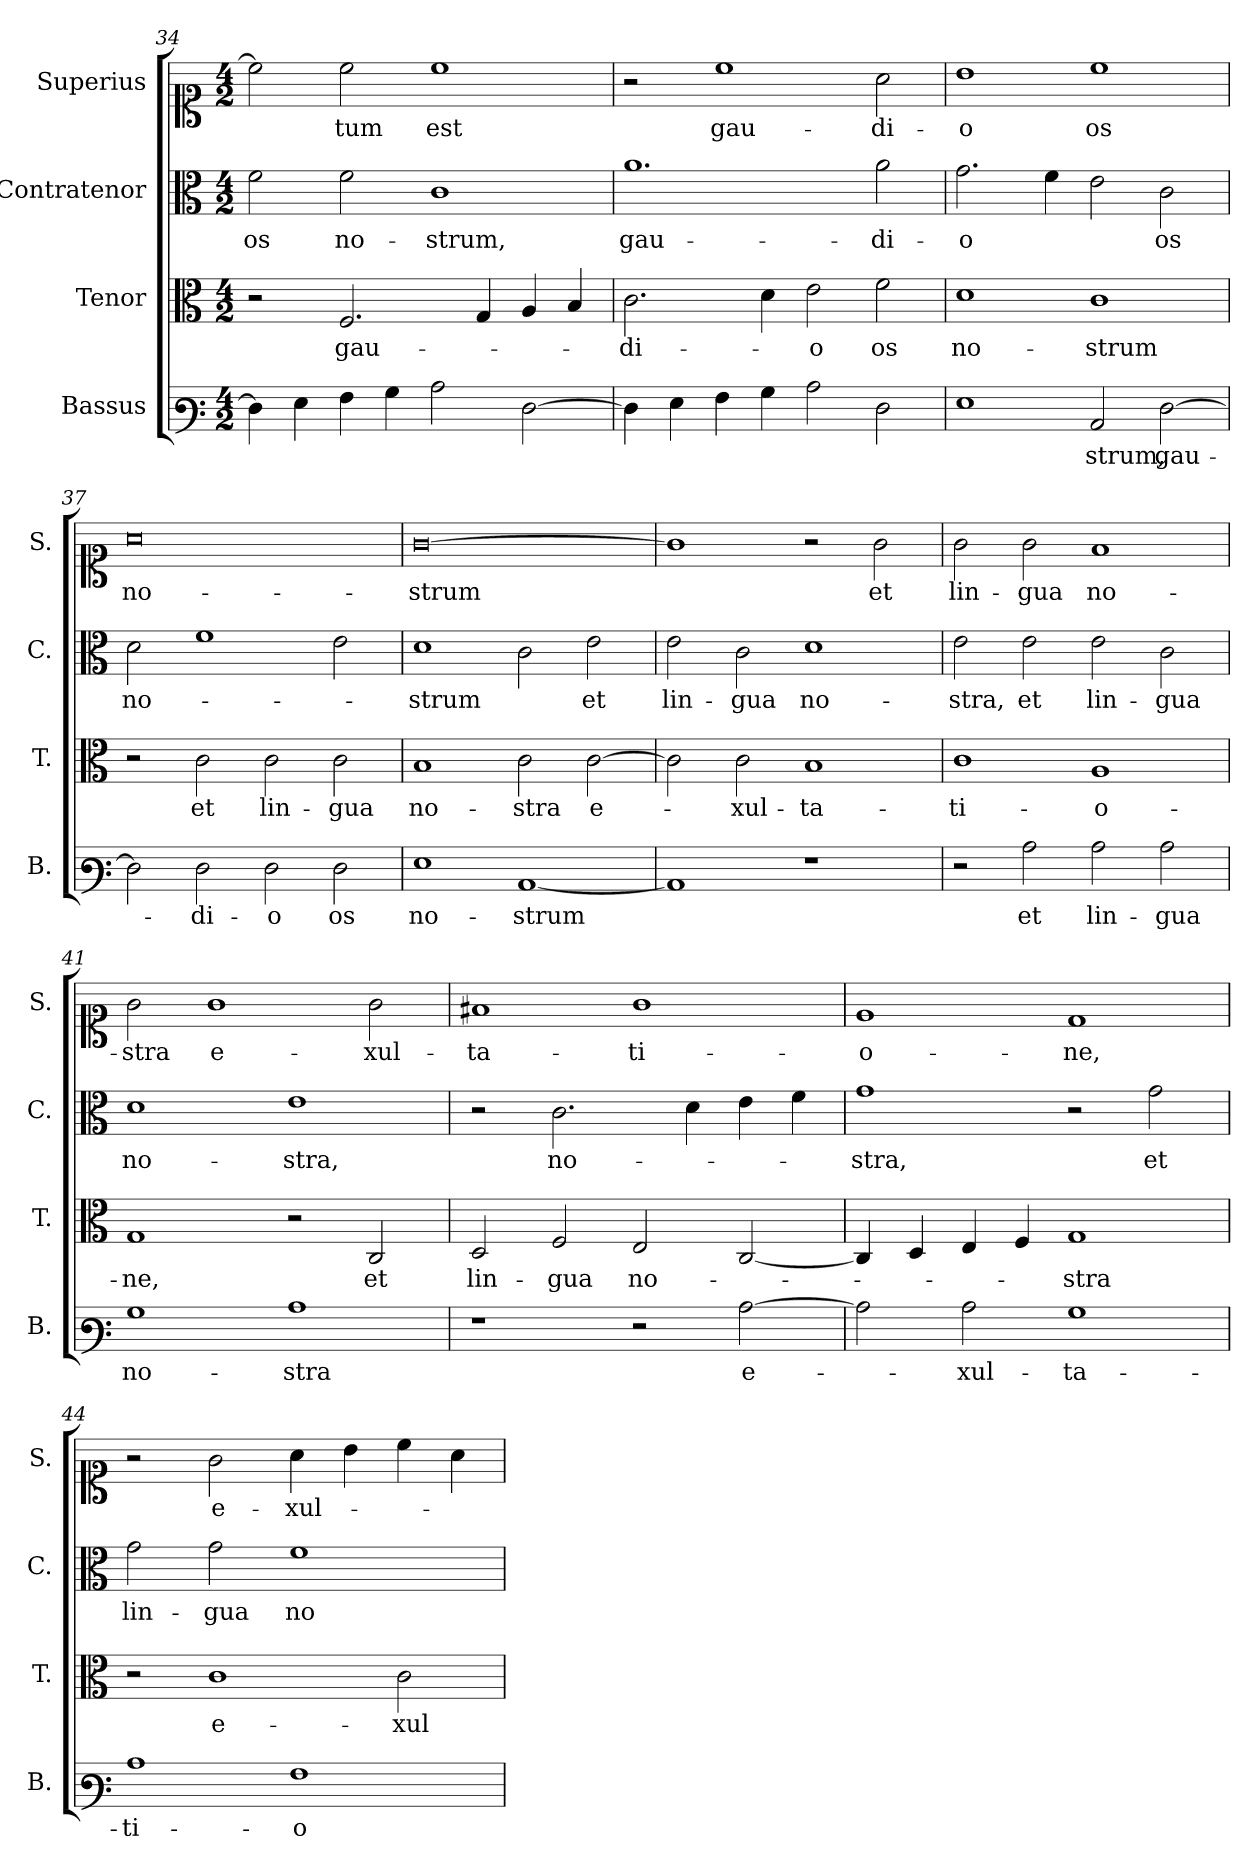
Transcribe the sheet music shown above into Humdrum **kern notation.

**kern	**text	**kern	**text	**kern	**text	**kern	**text
*part4	*part4	*part3	*part3	*part2	*part2	*part1	*part1
*staff4	*staff4	*staff3	*staff3	*staff2	*staff2	*staff1	*staff1
*I"Bassus	*	*I"Tenor	*	*I"Contratenor	*	*I"Superius	*
*I'B.	*	*I'T.	*	*I'C.	*	*I'S.	*
*clefF3	*	*clefC3	*	*clefC3	*	*clefC1	*
*k[]	*	*k[]	*	*k[]	*	*k[]	*
*M4/2	*	*M4/2	*	*M4/2	*	*M4/2	*
=34	=34	=34	=34	=34	=34	=34	=34
!	!	!	!	!	!LO:LY:b	!	!
4F\]	.	2r	.	2f\	os	2cc\]	.
4G\	.	.	.	.	.	.	.
!	!	!	!LO:LY:b	!	!LO:LY:b	!	!LO:LY:b
4A\	.	2.F/	gau-	2f\	no-	2cc\	-tum
4B\	.	.	.	.	.	.	.
!	!	!	!	!	!LO:LY:b	!	!LO:LY:b
2c\	.	.	.	1c	-strum,	1cc	est
.	.	4G/	.	.	.	.	.
[2F\	.	4A/	.	.	.	.	.
.	.	4B/	.	.	.	.	.
=35	=35	=35	=35	=35	=35	=35	=35
!	!	!	!LO:LY:b	!	!LO:LY:b	!	!
4F\]	.	2.c\	-di-	1.a	gau-	2r	.
4G\	.	.	.	.	.	.	.
!	!	!	!	!	!	!	!LO:LY:b
4A\	.	.	.	.	.	1cc	gau-
4B\	.	4d\	.	.	.	.	.
!	!	!	!LO:LY:b	!	!	!	!
2c\	.	2e\	o	.	.	.	.
!	!	!	!LO:LY:b	!	!LO:LY:b	!	!LO:LY:b
2F\	.	2f\	os	2a\	-di-	2a\	-di-
=36	=36	=36	=36	=36	=36	=36	=36
!	!	!	!LO:LY:b	!	!LO:LY:b	!	!LO:LY:b
1G	.	1d	no-	2.g\	-o	1b	-o
.	.	.	.	4f\	.	.	.
!	!LO:LY:b	!	!LO:LY:b	!	!	!	!LO:LY:b
2C/	-strum,	1c	-strum	2e\	.	1cc	os
!	!LO:LY:b	!	!	!	!LO:LY:b	!	!
[2F\	gau-	.	.	2c\	os	.	.
=37	=37	=37	=37	=37	=37	=37	=37
!	!	!	!	!	!LO:LY:b	!	!LO:LY:b
2F\]	.	2r	.	2d\	no-	0a	no-
!	!LO:LY:b	!	!LO:LY:b	!	!	!	!
2F\	-di-	2c\	et	1f	.	.	.
!	!LO:LY:b	!	!LO:LY:b	!	!	!	!
2F\	-o	2c\	lin-	.	.	.	.
!	!LO:LY:b	!	!LO:LY:b	!	!	!	!
2F\	os	2c\	-gua	2e\	.	.	.
!!LO:LB:g=z
=38	=38	=38	=38	=38	=38	=38	=38
!	!LO:LY:b	!	!LO:LY:b	!	!LO:LY:b	!	!LO:LY:b
1G	no-	1B	no-	1d	-strum	[0g	strum
!	!LO:LY:b	!	!LO:LY:b	!	!	!	!
[1C	-strum	2c\	-stra	2c\	.	.	.
!	!	!	!LO:LY:b	!	!LO:LY:b	!	!
.	.	[2c\	e-	2e\	et	.	.
=39	=39	=39	=39	=39	=39	=39	=39
!	!	!	!	!	!LO:LY:b	!	!
1C]	.	2c\]	.	2e\	lin-	1g]	.
!	!	!	!LO:LY:b	!	!LO:LY:b	!	!
.	.	2c\	-xul-	2c\	-gua	.	.
!	!	!	!LO:LY:b	!	!LO:LY:b	!	!
1r	.	1B	-ta-	1d	no-	2r	.
!	!	!	!	!	!	!	!LO:LY:b
.	.	.	.	.	.	2g\	et
=40	=40	=40	=40	=40	=40	=40	=40
!	!	!	!LO:LY:b	!	!LO:LY:b	!	!LO:LY:b
2r	.	1c	-ti-	2e\	-stra,	2g\	lin-
!	!LO:LY:b	!	!	!	!LO:LY:b	!	!LO:LY:b
2c\	et	.	.	2e\	et	2g\	-gua
!	!LO:LY:b	!	!LO:LY:b	!	!LO:LY:b	!	!LO:LY:b
2c\	lin-	1A	-o-	2e\	lin-	1f	no-
!	!LO:LY:b	!	!	!	!LO:LY:b	!	!
2c\	-gua	.	.	2c\	-gua	.	.
=41	=41	=41	=41	=41	=41	=41	=41
!	!LO:LY:b	!	!LO:LY:b	!	!LO:LY:b	!	!LO:LY:b
1B	no-	1G	-ne,	1d	no-	2g\	-stra
!	!	!	!	!	!	!	!LO:LY:b
.	.	.	.	.	.	1g	e-
!	!LO:LY:b	!	!	!	!LO:LY:b	!	!
1c	-stra	2r	.	1e	-stra,	.	.
!	!	!	!LO:LY:b	!	!	!	!LO:LY:b
.	.	2C/	et	.	.	2g\	-xul-
=42	=42	=42	=42	=42	=42	=42	=42
!	!	!	!LO:LY:b	!	!	!	!LO:LY:b
1r	.	2D/	lin-	2r	.	1f#X	-ta-
!	!	!	!LO:LY:b	!	!LO:LY:b	!	!
.	.	2F/	-gua	2.c\	no-	.	.
!	!	!	!LO:LY:b	!	!	!	!LO:LY:b
2r	.	2E/	no-	.	.	1g	-ti-
.	.	.	.	4d\	.	.	.
!	!LO:LY:b	!	!	!	!	!	!
[2c\	e-	[2C/	.	4e\	.	.	.
.	.	.	.	4f\	.	.	.
=43	=43	=43	=43	=43	=43	=43	=43
!	!	!	!	!	!LO:LY:b	!	!LO:LY:b
2c\]	.	4C/]	.	1g	-stra,	1e	-o-
.	.	4D/	.	.	.	.	.
!	!LO:LY:b	!	!	!	!	!	!
2c\	-xul-	4E/	.	.	.	.	.
.	.	4F/	.	.	.	.	.
!	!LO:LY:b	!	!LO:LY:b	!	!	!	!LO:LY:b
1B	-ta-	1G	-stra	2r	.	1d	-ne,
!	!	!	!	!	!LO:LY:b	!	!
.	.	.	.	2g\	et	.	.
!!LO:LB:g=z
=44	=44	=44	=44	=44	=44	=44	=44
!	!LO:LY:b	!	!	!	!LO:LY:b	!	!
1c	-ti-	2r	.	2g\	lin-	2r	.
!	!	!	!LO:LY:b	!	!LO:LY:b	!	!LO:LY:b
.	.	1c	e-	2g\	-gua	2g\	e-
!	!LO:LY:b	!	!	!	!LO:LY:b	!	!LO:LY:b
1A	-o-	.	.	1f	no-	4a\	-xul-
.	.	.	.	.	.	4b\	.
!	!	!	!LO:LY:b	!	!	!	!
.	.	2c\	-xul-	.	.	4cc\	.
.	.	.	.	.	.	4a\	.
=	=	=	=	=	=	=	=
*-	*-	*-	*-	*-	*-	*-	*-
